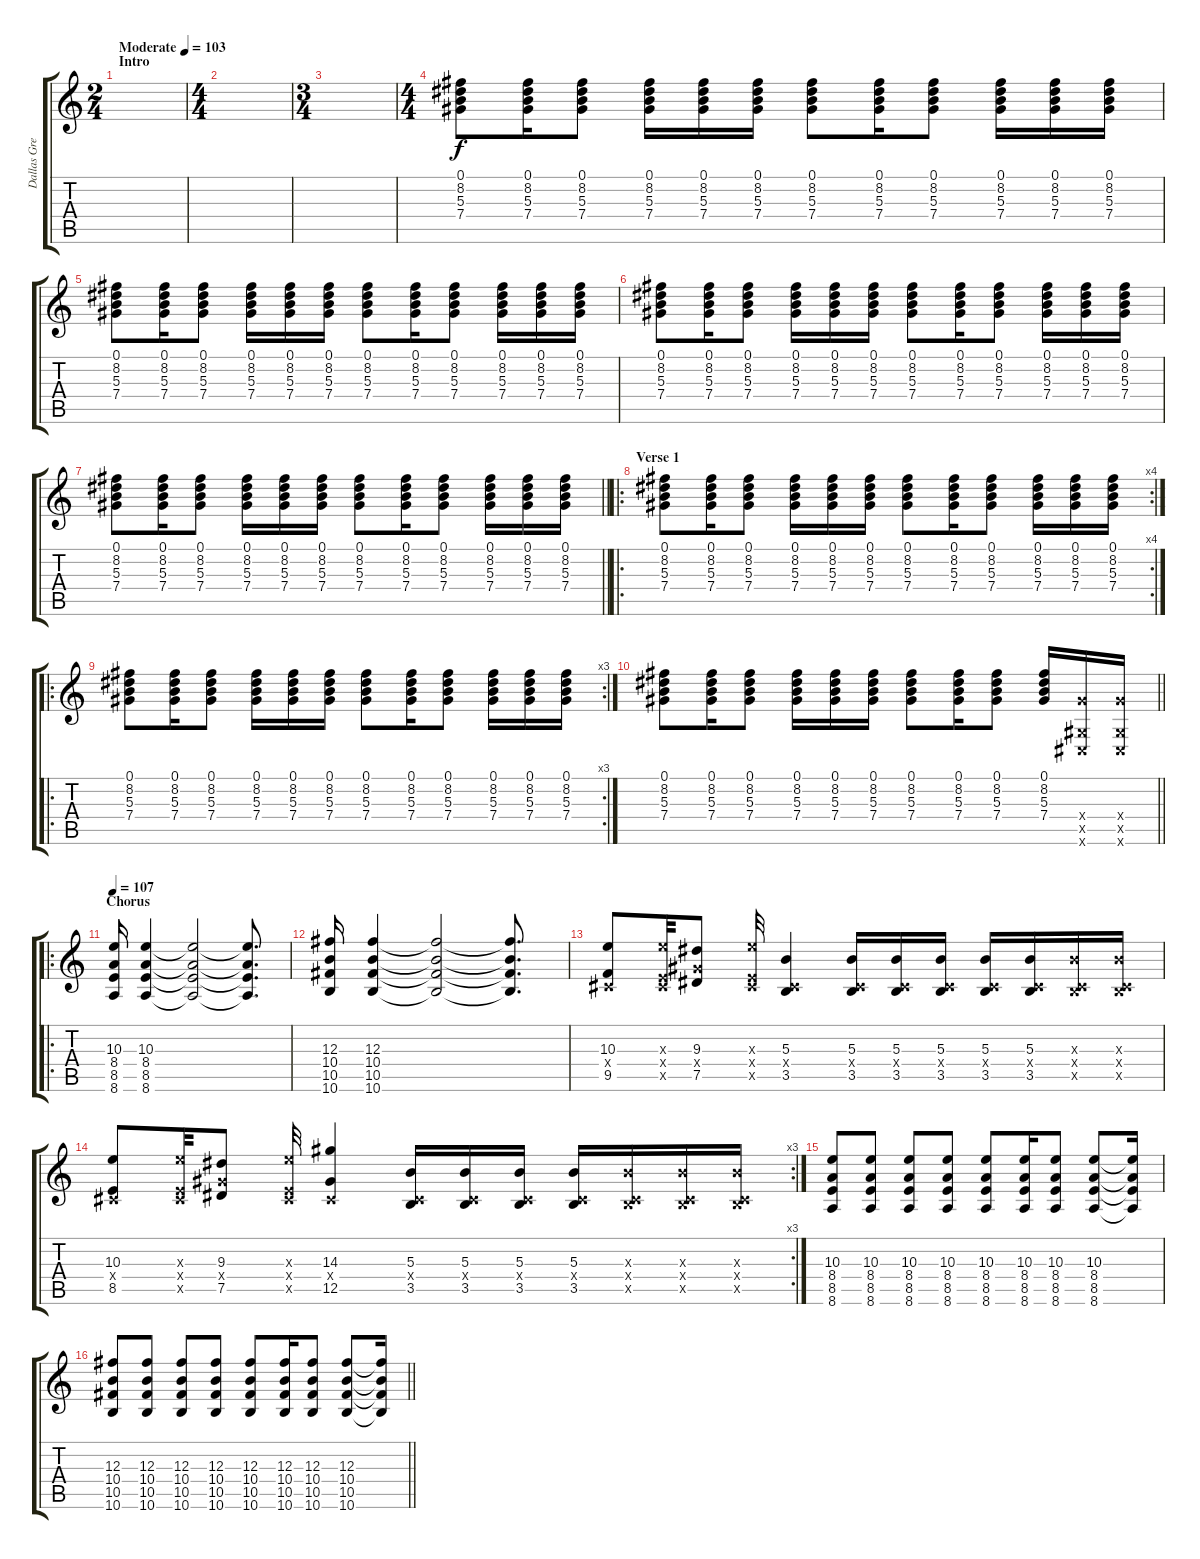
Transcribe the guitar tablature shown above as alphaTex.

\track ("Dallas Green" "Dallas Gre") {instrument electricguitarclean}
\staff {score tabs}
\tuning (Eb4 Bb3 Gb3 Db3 Ab2 Db2) {hide}
\ts (2 4)
\section ("" "Intro")
\tempo (103 "Moderate")
\clef g2
\ks c
|
\ts (4 4)
|
\ts (3 4)
|
\ts (4 4)
(0.1 8.2 5.3 7.4).8 (0.1 8.2 5.3 7.4).16 (0.1 8.2 5.3 7.4).8 (0.1 8.2 5.3 7.4).16 (0.1 8.2 5.3 7.4).16 (0.1 8.2 5.3 7.4).16 (0.1 8.2 5.3 7.4).8 (0.1 8.2 5.3 7.4).16 (0.1 8.2 5.3 7.4).8 (0.1 8.2 5.3 7.4).16 (0.1 8.2 5.3 7.4).16 (0.1 8.2 5.3 7.4).16 |
(0.1 8.2 5.3 7.4).8 (0.1 8.2 5.3 7.4).16 (0.1 8.2 5.3 7.4).8 (0.1 8.2 5.3 7.4).16 (0.1 8.2 5.3 7.4).16 (0.1 8.2 5.3 7.4).16 (0.1 8.2 5.3 7.4).8 (0.1 8.2 5.3 7.4).16 (0.1 8.2 5.3 7.4).8 (0.1 8.2 5.3 7.4).16 (0.1 8.2 5.3 7.4).16 (0.1 8.2 5.3 7.4).16 |
(0.1 8.2 5.3 7.4).8 (0.1 8.2 5.3 7.4).16 (0.1 8.2 5.3 7.4).8 (0.1 8.2 5.3 7.4).16 (0.1 8.2 5.3 7.4).16 (0.1 8.2 5.3 7.4).16 (0.1 8.2 5.3 7.4).8 (0.1 8.2 5.3 7.4).16 (0.1 8.2 5.3 7.4).8 (0.1 8.2 5.3 7.4).16 (0.1 8.2 5.3 7.4).16 (0.1 8.2 5.3 7.4).16 |
\barLineRight lightlight
(0.1 8.2 5.3 7.4).8 (0.1 8.2 5.3 7.4).16 (0.1 8.2 5.3 7.4).8 (0.1 8.2 5.3 7.4).16 (0.1 8.2 5.3 7.4).16 (0.1 8.2 5.3 7.4).16 (0.1 8.2 5.3 7.4).8 (0.1 8.2 5.3 7.4).16 (0.1 8.2 5.3 7.4).8 (0.1 8.2 5.3 7.4).16 (0.1 8.2 5.3 7.4).16 (0.1 8.2 5.3 7.4).16 |
\ro
\rc 4
\section ("" "Verse 1")
(0.1 8.2 5.3 7.4).8 (0.1 8.2 5.3 7.4).16 (0.1 8.2 5.3 7.4).8 (0.1 8.2 5.3 7.4).16 (0.1 8.2 5.3 7.4).16 (0.1 8.2 5.3 7.4).16 (0.1 8.2 5.3 7.4).8 (0.1 8.2 5.3 7.4).16 (0.1 8.2 5.3 7.4).8 (0.1 8.2 5.3 7.4).16 (0.1 8.2 5.3 7.4).16 (0.1 8.2 5.3 7.4).16 |
\ro
\rc 3
(0.1 8.2 5.3 7.4).8 (0.1 8.2 5.3 7.4).16 (0.1 8.2 5.3 7.4).8 (0.1 8.2 5.3 7.4).16 (0.1 8.2 5.3 7.4).16 (0.1 8.2 5.3 7.4).16 (0.1 8.2 5.3 7.4).8 (0.1 8.2 5.3 7.4).16 (0.1 8.2 5.3 7.4).8 (0.1 8.2 5.3 7.4).16 (0.1 8.2 5.3 7.4).16 (0.1 8.2 5.3 7.4).16 |
\barLineRight lightlight
(0.1 8.2 5.3 7.4).8 (0.1 8.2 5.3 7.4).16 (0.1 8.2 5.3 7.4).8 (0.1 8.2 5.3 7.4).16 (0.1 8.2 5.3 7.4).16 (0.1 8.2 5.3 7.4).16 (0.1 8.2 5.3 7.4).8 (0.1 8.2 5.3 7.4).16 (0.1 8.2 5.3 7.4).8 (0.1 8.2 5.3 7.4).16 (7.4{x} 0.5{x} 0.6{x}).16 (7.4{x} 0.5{x} 0.6{x}).16 |
\ro
\section ("" "Chorus")
\tempo 107
(10.3 8.4 8.5 8.6).16{instrument distortionguitar} (10.3 8.4 8.5 8.6).4 (10.3{t} 8.4{t} 8.5{t} 8.6{t}).2 (10.3{t} 8.4{t} 8.5{t} 8.6{t}).8{d} |
(12.3 10.4 10.5 10.6).16{instrument distortionguitar} (12.3 10.4 10.5 10.6).4 (12.3{t} 10.4{t} 10.5{t} 10.6{t}).2 (12.3{t} 10.4{t} 10.5{t} 10.6{t}).8{d} |
(10.3 0.4{x} 9.5).8 (10.3{x} 0.4{x} 8.5{x}).32 (9.3 7.4{x} 7.5).8 (10.3{x} 0.4{x} 8.5{x}).32 (5.3 0.4{x} 3.5).4 (5.3 0.4{x} 3.5).16 (5.3 0.4{x} 3.5).16 (5.3 0.4{x} 3.5).16 (5.3 0.4{x} 3.5).16 (5.3 0.4{x} 3.5).16 (5.3{x} 0.4{x} 3.5{x}).16 (5.3{x} 0.4{x} 3.5{x}).16 |
\rc 3
(10.3 0.4{x} 8.5).8 (10.3{x} 0.4{x} 8.5{x}).32 (9.3 7.4{x} 7.5).8 (10.3{x} 0.4{x} 8.5{x}).32 (14.3 0.4{x} 12.5).4 (5.3 0.4{x} 3.5).16 (5.3 0.4{x} 3.5).16 (5.3 0.4{x} 3.5).16 (5.3 0.4{x} 3.5).16 (5.3{x} 0.4{x} 3.5{x}).16 (5.3{x} 0.4{x} 3.5{x}).16 (5.3{x} 0.4{x} 3.5{x}).16 |
(10.3 8.4 8.5 8.6).8 (10.3 8.4 8.5 8.6).8 (10.3 8.4 8.5 8.6).8 (10.3 8.4 8.5 8.6).8 (10.3 8.4 8.5 8.6).8 (10.3 8.4 8.5 8.6).16 (10.3 8.4 8.5 8.6).8 (10.3 8.4 8.5 8.6).8 (10.3{t} 8.4{t} 8.5{t} 8.6{t}).16 |
\barLineRight lightlight
(12.3 10.4 10.5 10.6).8 (12.3 10.4 10.5 10.6).8 (12.3 10.4 10.5 10.6).8 (12.3 10.4 10.5 10.6).8 (12.3 10.4 10.5 10.6).8 (12.3 10.4 10.5 10.6).16 (12.3 10.4 10.5 10.6).8 (12.3 10.4 10.5 10.6).8 (12.3{t} 10.4{t} 10.5{t} 10.6{t}).16
